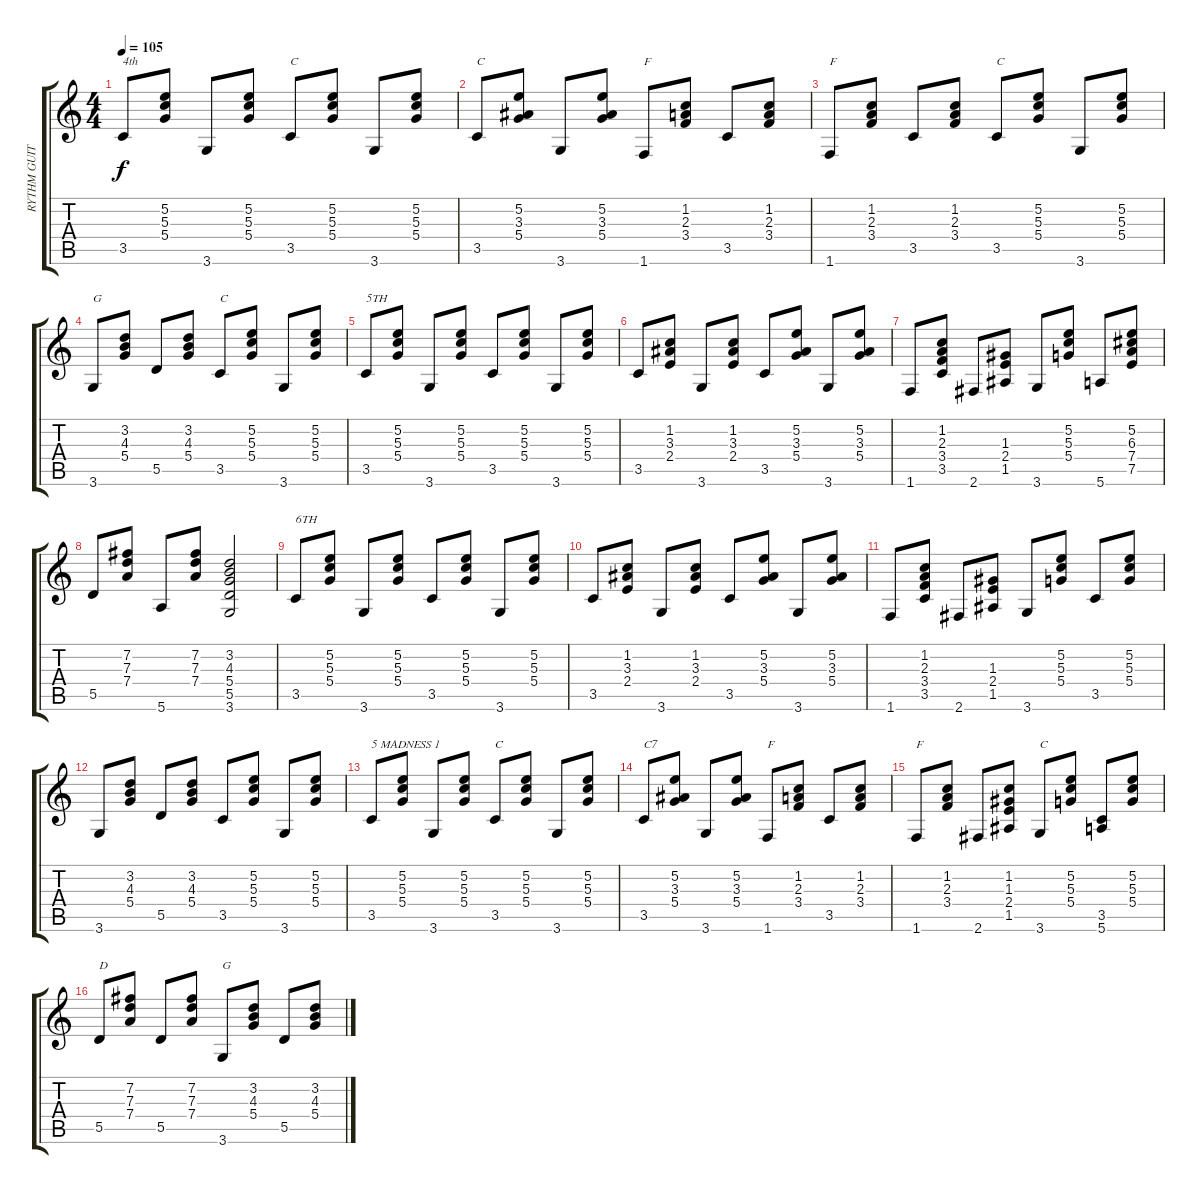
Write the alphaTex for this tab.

\track ("RYTHM GUITAR" "RYTHM GUIT") {instrument electricguitarclean}
\staff {score tabs}
\tuning (E4 B3 G3 D3 A2 E2) {hide}
\ts (4 4)
\tempo 105
\clef g2
\ks c
3.5.8{txt "4th" dy f} (5.2 5.3 5.4).8 3.6.8 (5.2 5.3 5.4).8 3.5.8{txt "C"} (5.2 5.3 5.4).8 3.6.8 (5.2 5.3 5.4).8 |
3.5.8{txt "C"} (5.2 3.3 5.4).8 3.6.8 (5.2 3.3 5.4).8 1.6.8{txt "F"} (1.2 2.3 3.4).8 3.5.8 (1.2 2.3 3.4).8 |
1.6.8{txt "F"} (1.2 2.3 3.4).8 3.5.8 (1.2 2.3 3.4).8 3.5.8{txt "C"} (5.2 5.3 5.4).8 3.6.8 (5.2 5.3 5.4).8 |
3.6.8{txt "G"} (3.2 4.3 5.4).8 5.5.8 (3.2 4.3 5.4).8 3.5.8{txt "C"} (5.2 5.3 5.4).8 3.6.8 (5.2 5.3 5.4).8 |
3.5.8{txt "5TH"} (5.2 5.3 5.4).8 3.6.8 (5.2 5.3 5.4).8 3.5.8 (5.2 5.3 5.4).8 3.6.8 (5.2 5.3 5.4).8 |
3.5.8 (1.2 3.3 2.4).8 3.6.8 (1.2 3.3 2.4).8 3.5.8 (5.2 3.3 5.4).8 3.6.8 (5.2 3.3 5.4).8 |
1.6.8 (1.2 2.3 3.4 3.5).8 2.6.8 (1.3 2.4 1.5).8 3.6.8 (5.2 5.3 5.4).8 5.6.8 (5.2 6.3 7.4 7.5).8 |
5.5.8 (7.2 7.3 7.4).8 5.6.8 (7.2 7.3 7.4).8 (3.2 4.3 5.4 5.5 3.6).2 |
3.5.8{txt "6TH"} (5.2 5.3 5.4).8 3.6.8 (5.2 5.3 5.4).8 3.5.8 (5.2 5.3 5.4).8 3.6.8 (5.2 5.3 5.4).8 |
3.5.8 (1.2 3.3 2.4).8 3.6.8 (1.2 3.3 2.4).8 3.5.8 (5.2 3.3 5.4).8 3.6.8 (5.2 3.3 5.4).8 |
1.6.8 (1.2 2.3 3.4 3.5).8 2.6.8 (1.3 2.4 1.5).8 3.6.8 (5.2 5.3 5.4).8 3.5.8 (5.2 5.3 5.4).8 |
3.6.8 (3.2 4.3 5.4).8 5.5.8 (3.2 4.3 5.4).8 3.5.8 (5.2 5.3 5.4).8 3.6.8 (5.2 5.3 5.4).8 |
3.5.8{txt "5 MADNESS 1"} (5.2 5.3 5.4).8 3.6.8 (5.2 5.3 5.4).8 3.5.8{txt "C"} (5.2 5.3 5.4).8 3.6.8 (5.2 5.3 5.4).8 |
3.5.8{txt "C7"} (5.2 3.3 5.4).8 3.6.8 (5.2 3.3 5.4).8 1.6.8{txt "F"} (1.2 2.3 3.4).8 3.5.8 (1.2 2.3 3.4).8 |
1.6.8{txt "F"} (1.2 2.3 3.4).8 2.6.8 (1.2 1.3 2.4 1.5).8 3.6.8{txt "C"} (5.2 5.3 5.4).8 (3.5 5.6).8 (5.2 5.3 5.4).8 |
5.5.8{txt "D"} (7.2 7.3 7.4).8 5.5.8 (7.2 7.3 7.4).8 3.6.8{txt "G"} (3.2 4.3 5.4).8 5.5.8 (3.2 4.3 5.4).8
